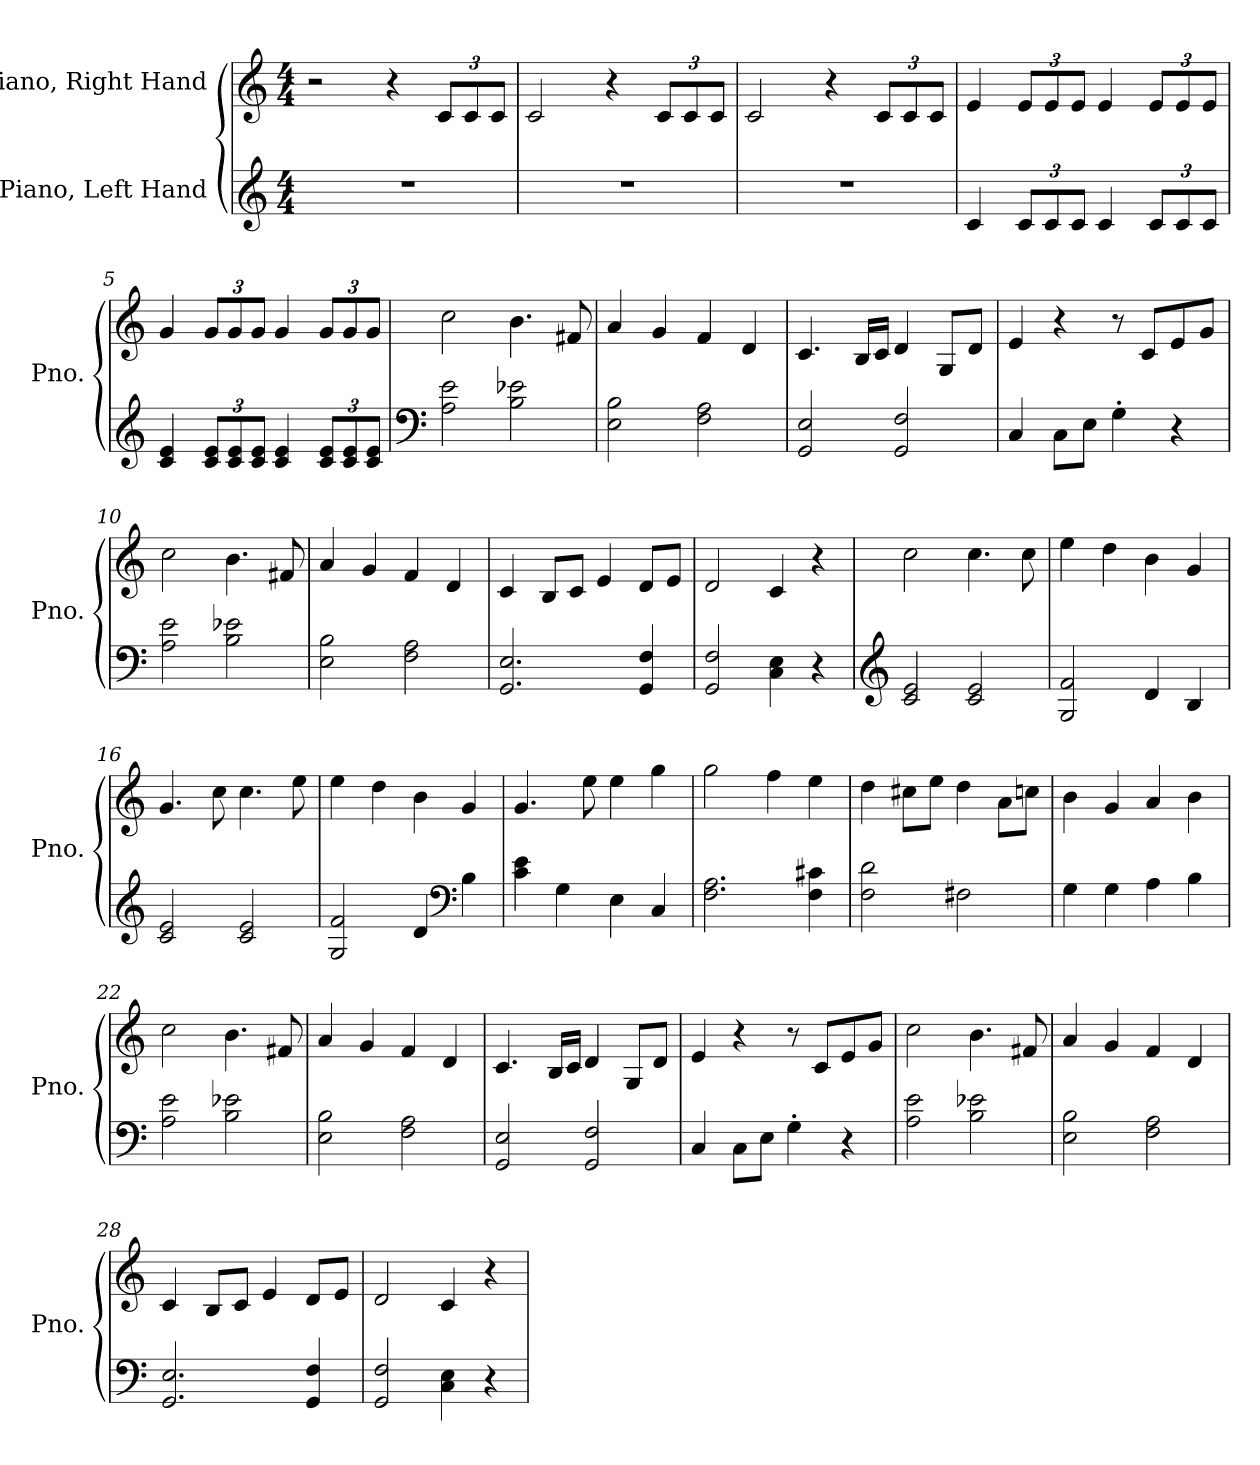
**kern	**kern
*part2	*part1
*staff2	*staff1
*I"Piano, Left Hand	*I"Piano, Right Hand
*I'Pno.	*I'Pno.
*clefG2	*clefG2
*k[]	*k[]
*M4/4	*M4/4
*MM150	*MM150
=1	=1
1r	2r
.	4r
*	*Xbrackettup
.	12c/L
.	12c/
.	12c/J
=2	=2
1r	2c/
.	4r
.	12c/L
.	12c/
.	12c/J
=3	=3
1r	2c/
.	4r
.	12c/L
.	12c/
.	12c/J
=4	=4
4c/	4e/
*Xbrackettup	*
12c/L	12e/L
12c/	12e/
12c/J	12e/J
4c/	4e/
12c/L	12e/L
12c/	12e/
12c/J	12e/J
!!LO:LB:g=z
=5	=5
4c/ 4e/	4g/
12c/ 12e/L	12g/L
12c/ 12e/	12g/
12c/ 12e/J	12g/J
4c/ 4e/	4g/
12c/ 12e/L	12g/L
12c/ 12e/	12g/
12c/ 12e/J	12g/J
=6	=6
*clefF4	*
2A\ 2e\	2cc\
2B\ 2e-X\	4.b\
.	8f#X/
=7	=7
2E\ 2B\	4a/
.	4g/
2F\ 2A\	4f/
.	4d/
=8	=8
2GG/ 2E/	4.c/
.	16B/LL
.	16c/JJ
2GG/ 2F/	4d/
.	8G/L
.	8d/J
=9	=9
4C/	4e/
8C\L	4r
8E\J	.
4G'\	8r
.	8c/L
4r	8e/
.	8g/J
!!LO:LB:g=z
=10	=10
2A\ 2e\	2cc\
2B\ 2e-X\	4.b\
.	8f#X/
=11	=11
2E\ 2B\	4a/
.	4g/
2F\ 2A\	4f/
.	4d/
=12	=12
2.GG/ 2.E/	4c/
.	8B/L
.	8c/J
.	4e/
4GG/ 4F/	8d/L
.	8e/J
=13	=13
2GG/ 2F/	2d/
4C\ 4E\	4c/
4r	4r
=14	=14
*clefG2	*
2c/ 2e/	2cc\
2c/ 2e/	4.cc\
.	8cc\
=15	=15
2G/ 2f/	4ee\
.	4dd\
4d/	4b\
4B/	4g/
=16	=16
2c/ 2e/	4.g/
.	8cc\
2c/ 2e/	4.cc\
.	8ee\
!!LO:LB:g=z
=17	=17
2G/ 2f/	4ee\
.	4dd\
4d/	4b\
*clefF4	*
4B\	4g/
=18	=18
4c\ 4e\	4.g/
4G\	.
.	8ee\
4E\	4ee\
4C/	4gg\
=19	=19
2.F\ 2.A\	2gg\
.	4ff\
4F\ 4c#X\	4ee\
=20	=20
2F\ 2d\	4dd\
.	8cc#X\L
.	8ee\J
2F#X\	4dd\
.	8a\L
.	8ccn\J
=21	=21
4G\	4b\
4G\	4g/
4A\	4a/
4B\	4b\
=22	=22
2A\ 2e\	2cc\
2B\ 2e-X\	4.b\
.	8f#X/
=23	=23
2E\ 2B\	4a/
.	4g/
2F\ 2A\	4f/
.	4d/
!!LO:LB:g=z
=24	=24
2GG/ 2E/	4.c/
.	16B/LL
.	16c/JJ
2GG/ 2F/	4d/
.	8G/L
.	8d/J
=25	=25
4C/	4e/
8C\L	4r
8E\J	.
4G'\	8r
.	8c/L
4r	8e/
.	8g/J
=26	=26
2A\ 2e\	2cc\
2B\ 2e-X\	4.b\
.	8f#X/
=27	=27
2E\ 2B\	4a/
.	4g/
2F\ 2A\	4f/
.	4d/
=28	=28
2.GG/ 2.E/	4c/
.	8B/L
.	8c/J
.	4e/
4GG/ 4F/	8d/L
.	8e/J
=29	=29
2GG/ 2F/	2d/
4C\ 4E\	4c/
4r	4r
=	=
*-	*-
